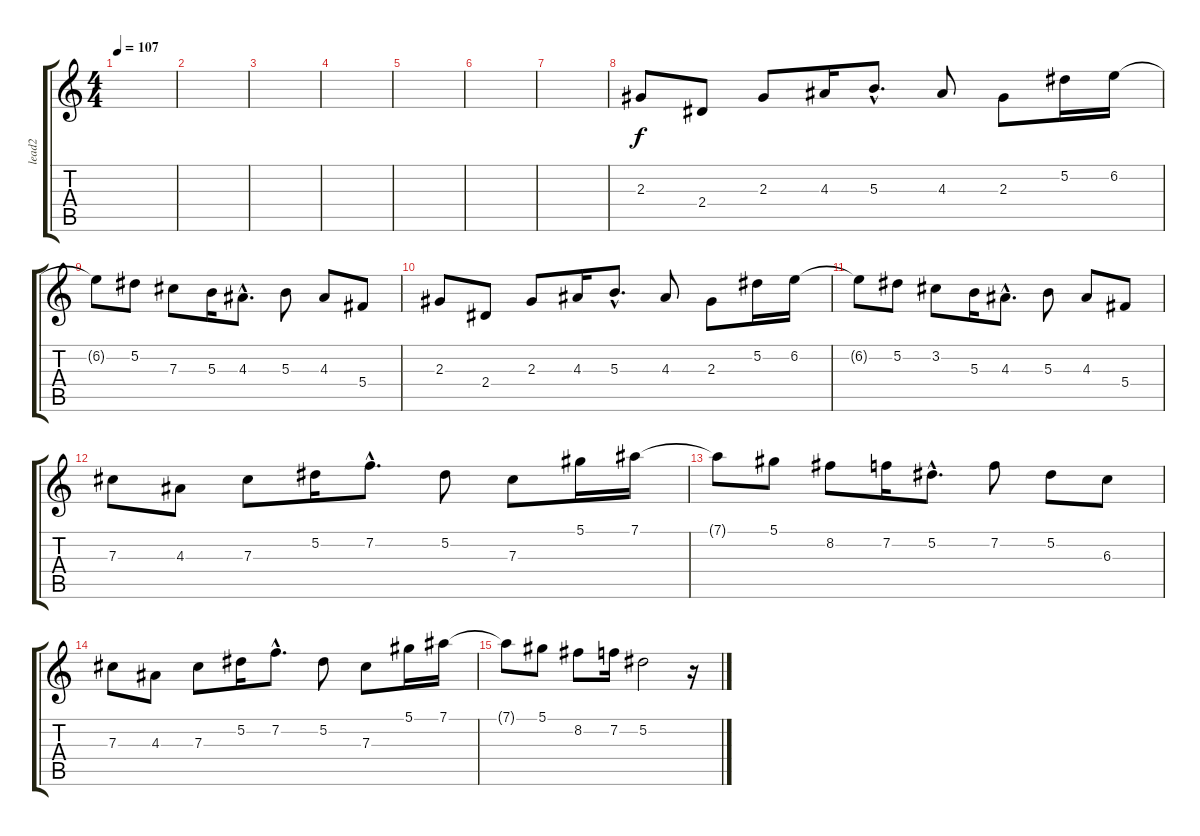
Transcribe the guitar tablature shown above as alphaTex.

\track ("lead2" "lead2") {instrument distortionguitar}
\staff {score tabs}
\tuning (Eb4 Bb3 Gb3 Db3 Ab2 Eb2) {hide}
\ts (4 4)
\tempo 107
\clef g2
\ks c
|
|
|
|
|
|
|
2.3.8 2.4.8 2.3.8 4.3.16 5.3{hac}.8{d} 4.3.8 2.3.8 5.2.16 6.2.16 |
6.2{t}.8 5.2.8 7.3.8 5.3.16 4.3{hac}.8{d} 5.3.8 4.3.8 5.4.8 |
2.3.8 2.4.8 2.3.8 4.3.16 5.3{hac}.8{d} 4.3.8 2.3.8 5.2.16 6.2.16 |
6.2{t}.8 5.2.8 3.2.8 5.3.16 4.3{hac}.8{d} 5.3.8 4.3.8 5.4.8 |
7.3.8 4.3.8 7.3.8 5.2.16 7.2{hac}.8{d} 5.2.8 7.3.8 5.1.16 7.1.16 |
7.1{t}.8 5.1.8 8.2.8 7.2.16 5.2{hac}.8{d} 7.2.8 5.2.8 6.3.8 |
7.3.8 4.3.8 7.3.8 5.2.16 7.2{hac}.8{d} 5.2.8 7.3.8 5.1.16 7.1.16 |
7.1{t}.8 5.1.8 8.2.8 7.2.16 5.2.2 r.16
